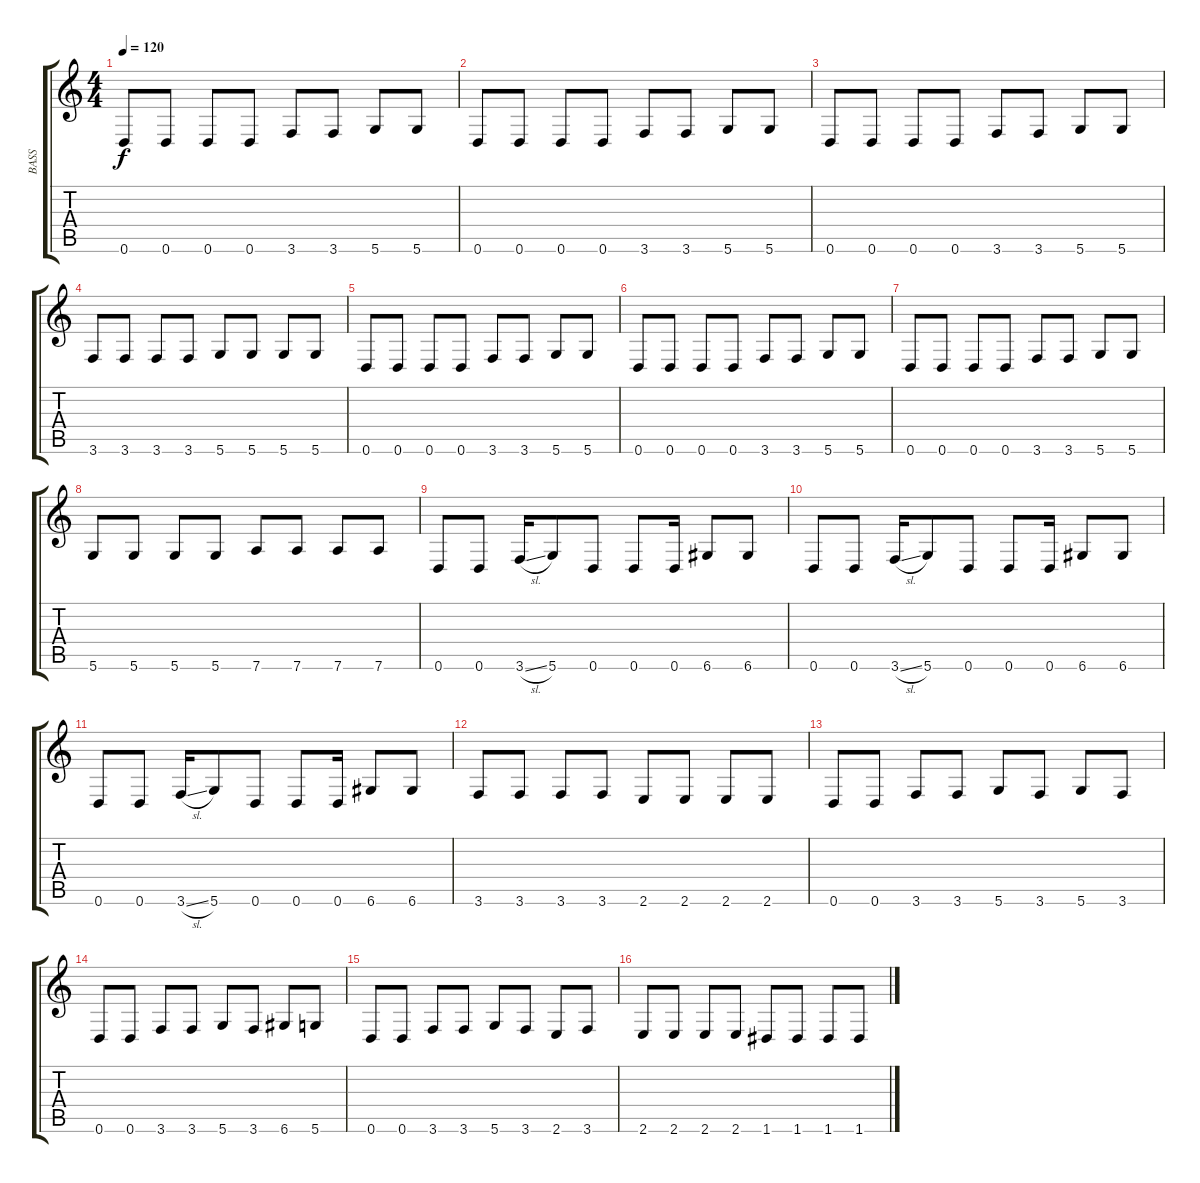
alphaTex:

\track ("BASS" "BASS") {instrument electricbassfinger}
\staff {score tabs}
\tuning (D4 A3 F3 C3 G2 D2) {hide}
\ts (4 4)
\tempo 120
\clef g2
\ks c
0.6.8{dy f} 0.6.8 0.6.8 0.6.8 3.6.8 3.6.8 5.6.8 5.6.8 |
0.6.8 0.6.8 0.6.8 0.6.8 3.6.8 3.6.8 5.6.8 5.6.8 |
0.6.8 0.6.8 0.6.8 0.6.8 3.6.8 3.6.8 5.6.8 5.6.8 |
3.6.8 3.6.8 3.6.8 3.6.8 5.6.8 5.6.8 5.6.8 5.6.8 |
0.6.8 0.6.8 0.6.8 0.6.8 3.6.8 3.6.8 5.6.8 5.6.8 |
0.6.8 0.6.8 0.6.8 0.6.8 3.6.8 3.6.8 5.6.8 5.6.8 |
0.6.8 0.6.8 0.6.8 0.6.8 3.6.8 3.6.8 5.6.8 5.6.8 |
5.6.8 5.6.8 5.6.8 5.6.8 7.6.8 7.6.8 7.6.8 7.6.8 |
0.6.8 0.6.8 3.6{sl}.16 5.6.8 0.6.8 0.6.8 0.6.16 6.6.8 6.6.8 |
0.6.8 0.6.8 3.6{sl}.16 5.6.8 0.6.8 0.6.8 0.6.16 6.6.8 6.6.8 |
0.6.8 0.6.8 3.6{sl}.16 5.6.8 0.6.8 0.6.8 0.6.16 6.6.8 6.6.8 |
3.6.8 3.6.8 3.6.8 3.6.8 2.6.8 2.6.8 2.6.8 2.6.8 |
0.6.8 0.6.8 3.6.8 3.6.8 5.6.8 3.6.8 5.6.8 3.6.8 |
0.6.8 0.6.8 3.6.8 3.6.8 5.6.8 3.6.8 6.6.8 5.6.8 |
0.6.8 0.6.8 3.6.8 3.6.8 5.6.8 3.6.8 2.6.8 3.6.8 |
2.6.8 2.6.8 2.6.8 2.6.8 1.6.8 1.6.8 1.6.8 1.6.8
